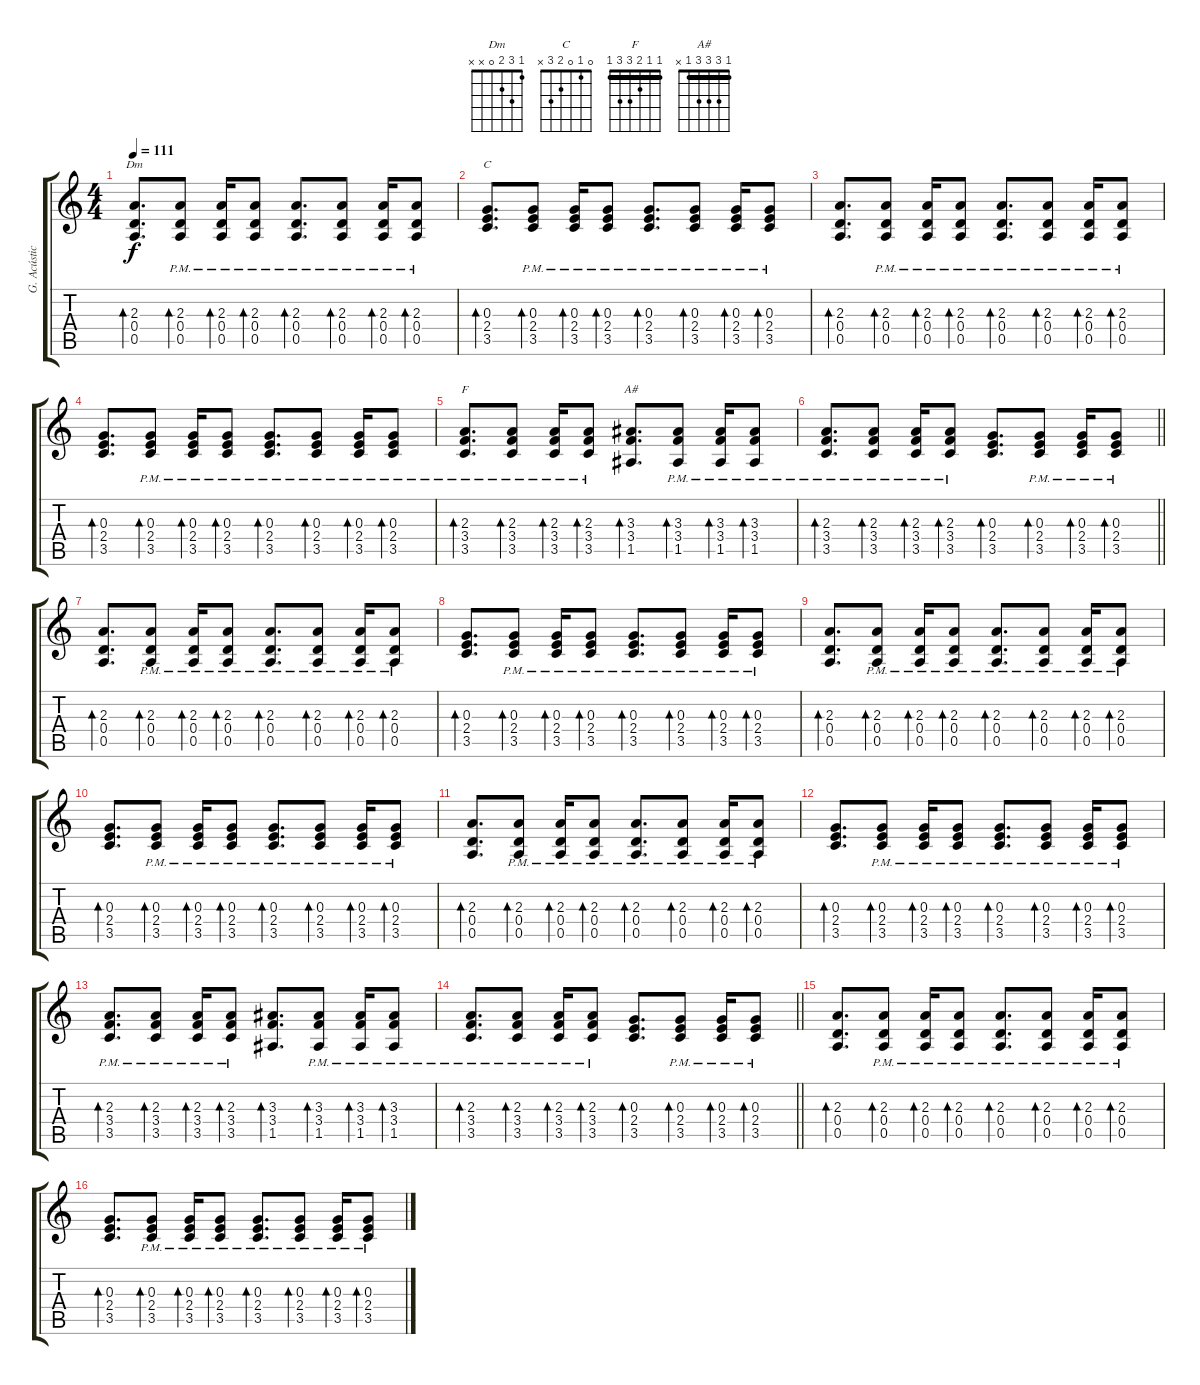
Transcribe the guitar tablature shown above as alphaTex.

\track ("G. Acústica" "G. Acústic") {instrument acousticguitarnylon}
\staff {score tabs}
\tuning (E4 B3 G3 D3 A2 E2) {hide}
\chord ("Dm" 1 3 2 0 x x)
\chord ("C" 0 1 0 2 3 x)
\chord ("F" 1 1 2 3 3 1) {barre 1}
\chord ("A#" 1 3 3 3 1 x) {barre 1}
\ts (4 4)
\tempo 111
\clef g2
\ks c
(2.3 0.4 0.5).8{d bd 60 ch "Dm" dy f} (2.3{pm} 0.4{pm} 0.5).8{bd 60} (2.3{pm} 0.4{pm} 0.5).16{bd 60} (2.3{pm} 0.4{pm} 0.5).8{bd 60} (2.3{pm} 0.4{pm} 0.5).8{d bd 60} (2.3{pm} 0.4{pm} 0.5).8{bd 60} (2.3{pm} 0.4{pm} 0.5).16{bd 60} (2.3{pm} 0.4{pm} 0.5).8{bd 60} |
(0.3 2.4 3.5).8{d bd 60 ch "C"} (0.3{pm} 2.4{pm} 3.5).8{bd 60} (0.3{pm} 2.4{pm} 3.5).16{bd 60} (0.3{pm} 2.4{pm} 3.5).8{bd 60} (0.3{pm} 2.4{pm} 3.5).8{d bd 60} (0.3{pm} 2.4{pm} 3.5).8{bd 60} (0.3{pm} 2.4{pm} 3.5).16{bd 60} (0.3{pm} 2.4{pm} 3.5).8{bd 60} |
(2.3 0.4 0.5).8{d bd 60} (2.3{pm} 0.4{pm} 0.5).8{bd 60} (2.3{pm} 0.4{pm} 0.5).16{bd 60} (2.3{pm} 0.4{pm} 0.5).8{bd 60} (2.3{pm} 0.4{pm} 0.5).8{d bd 60} (2.3{pm} 0.4{pm} 0.5).8{bd 60} (2.3{pm} 0.4{pm} 0.5).16{bd 60} (2.3{pm} 0.4{pm} 0.5).8{bd 60} |
(0.3 2.4 3.5).8{d bd 60} (0.3{pm} 2.4{pm} 3.5).8{bd 60} (0.3{pm} 2.4{pm} 3.5).16{bd 60} (0.3{pm} 2.4{pm} 3.5).8{bd 60} (0.3{pm} 2.4{pm} 3.5).8{d bd 60} (0.3{pm} 2.4{pm} 3.5).8{bd 60} (0.3{pm} 2.4{pm} 3.5).16{bd 60} (0.3{pm} 2.4{pm} 3.5).8{bd 60} |
(2.3{pm} 3.4{pm} 3.5{pm}).8{d bd 60 ch "F"} (2.3{pm} 3.4{pm} 3.5{pm}).8{bd 60} (2.3{pm} 3.4{pm} 3.5{pm}).16{bd 60} (2.3{pm} 3.4{pm} 3.5{pm}).8{bd 60} (3.3 3.4 1.5).8{d bd 60 ch "A#"} (3.3{pm} 3.4{pm} 1.5{pm}).8{bd 60} (3.3{pm} 3.4{pm} 1.5{pm}).16{bd 60} (3.3{pm} 3.4{pm} 1.5{pm}).8{bd 60} |
\barLineRight lightlight
(2.3{pm} 3.4{pm} 3.5{pm}).8{d bd 60} (2.3{pm} 3.4{pm} 3.5{pm}).8{bd 60} (2.3{pm} 3.4{pm} 3.5{pm}).16{bd 60} (2.3{pm} 3.4{pm} 3.5{pm}).8{bd 60} (0.3 2.4 3.5).8{d bd 60} (0.3{pm} 2.4{pm} 3.5).8{bd 60} (0.3{pm} 2.4{pm} 3.5).16{bd 60} (0.3{pm} 2.4{pm} 3.5).8{bd 60} |
(2.3 0.4 0.5).8{d bd 60} (2.3{pm} 0.4{pm} 0.5).8{bd 60} (2.3{pm} 0.4{pm} 0.5).16{bd 60} (2.3{pm} 0.4{pm} 0.5).8{bd 60} (2.3{pm} 0.4{pm} 0.5).8{d bd 60} (2.3{pm} 0.4{pm} 0.5).8{bd 60} (2.3{pm} 0.4{pm} 0.5).16{bd 60} (2.3{pm} 0.4{pm} 0.5).8{bd 60} |
(0.3 2.4 3.5).8{d bd 60} (0.3{pm} 2.4{pm} 3.5).8{bd 60} (0.3{pm} 2.4{pm} 3.5).16{bd 60} (0.3{pm} 2.4{pm} 3.5).8{bd 60} (0.3{pm} 2.4{pm} 3.5).8{d bd 60} (0.3{pm} 2.4{pm} 3.5).8{bd 60} (0.3{pm} 2.4{pm} 3.5).16{bd 60} (0.3{pm} 2.4{pm} 3.5).8{bd 60} |
(2.3 0.4 0.5).8{d bd 60} (2.3{pm} 0.4{pm} 0.5).8{bd 60} (2.3{pm} 0.4{pm} 0.5).16{bd 60} (2.3{pm} 0.4{pm} 0.5).8{bd 60} (2.3{pm} 0.4{pm} 0.5).8{d bd 60} (2.3{pm} 0.4{pm} 0.5).8{bd 60} (2.3{pm} 0.4{pm} 0.5).16{bd 60} (2.3{pm} 0.4{pm} 0.5).8{bd 60} |
(0.3 2.4 3.5).8{d bd 60} (0.3{pm} 2.4{pm} 3.5).8{bd 60} (0.3{pm} 2.4{pm} 3.5).16{bd 60} (0.3{pm} 2.4{pm} 3.5).8{bd 60} (0.3{pm} 2.4{pm} 3.5).8{d bd 60} (0.3{pm} 2.4{pm} 3.5).8{bd 60} (0.3{pm} 2.4{pm} 3.5).16{bd 60} (0.3{pm} 2.4{pm} 3.5).8{bd 60} |
(2.3 0.4 0.5).8{d bd 60} (2.3{pm} 0.4{pm} 0.5).8{bd 60} (2.3{pm} 0.4{pm} 0.5).16{bd 60} (2.3{pm} 0.4{pm} 0.5).8{bd 60} (2.3{pm} 0.4{pm} 0.5).8{d bd 60} (2.3{pm} 0.4{pm} 0.5).8{bd 60} (2.3{pm} 0.4{pm} 0.5).16{bd 60} (2.3{pm} 0.4{pm} 0.5).8{bd 60} |
(0.3 2.4 3.5).8{d bd 60} (0.3{pm} 2.4{pm} 3.5).8{bd 60} (0.3{pm} 2.4{pm} 3.5).16{bd 60} (0.3{pm} 2.4{pm} 3.5).8{bd 60} (0.3{pm} 2.4{pm} 3.5).8{d bd 60} (0.3{pm} 2.4{pm} 3.5).8{bd 60} (0.3{pm} 2.4{pm} 3.5).16{bd 60} (0.3{pm} 2.4{pm} 3.5).8{bd 60} |
(2.3{pm} 3.4{pm} 3.5{pm}).8{d bd 60} (2.3{pm} 3.4{pm} 3.5{pm}).8{bd 60} (2.3{pm} 3.4{pm} 3.5{pm}).16{bd 60} (2.3{pm} 3.4{pm} 3.5{pm}).8{bd 60} (3.3 3.4 1.5).8{d bd 60} (3.3{pm} 3.4{pm} 1.5{pm}).8{bd 60} (3.3{pm} 3.4{pm} 1.5{pm}).16{bd 60} (3.3{pm} 3.4{pm} 1.5{pm}).8{bd 60} |
\barLineRight lightlight
(2.3{pm} 3.4{pm} 3.5{pm}).8{d bd 60} (2.3{pm} 3.4{pm} 3.5{pm}).8{bd 60} (2.3{pm} 3.4{pm} 3.5{pm}).16{bd 60} (2.3{pm} 3.4{pm} 3.5{pm}).8{bd 60} (0.3 2.4 3.5).8{d bd 60} (0.3{pm} 2.4{pm} 3.5).8{bd 60} (0.3{pm} 2.4{pm} 3.5).16{bd 60} (0.3{pm} 2.4{pm} 3.5).8{bd 60} |
(2.3 0.4 0.5).8{d bd 60} (2.3{pm} 0.4{pm} 0.5).8{bd 60} (2.3{pm} 0.4{pm} 0.5).16{bd 60} (2.3{pm} 0.4{pm} 0.5).8{bd 60} (2.3{pm} 0.4{pm} 0.5).8{d bd 60} (2.3{pm} 0.4{pm} 0.5).8{bd 60} (2.3{pm} 0.4{pm} 0.5).16{bd 60} (2.3{pm} 0.4{pm} 0.5).8{bd 60} |
(0.3 2.4 3.5).8{d bd 60} (0.3{pm} 2.4{pm} 3.5).8{bd 60} (0.3{pm} 2.4{pm} 3.5).16{bd 60} (0.3{pm} 2.4{pm} 3.5).8{bd 60} (0.3{pm} 2.4{pm} 3.5).8{d bd 60} (0.3{pm} 2.4{pm} 3.5).8{bd 60} (0.3{pm} 2.4{pm} 3.5).16{bd 60} (0.3{pm} 2.4{pm} 3.5).8{bd 60}
